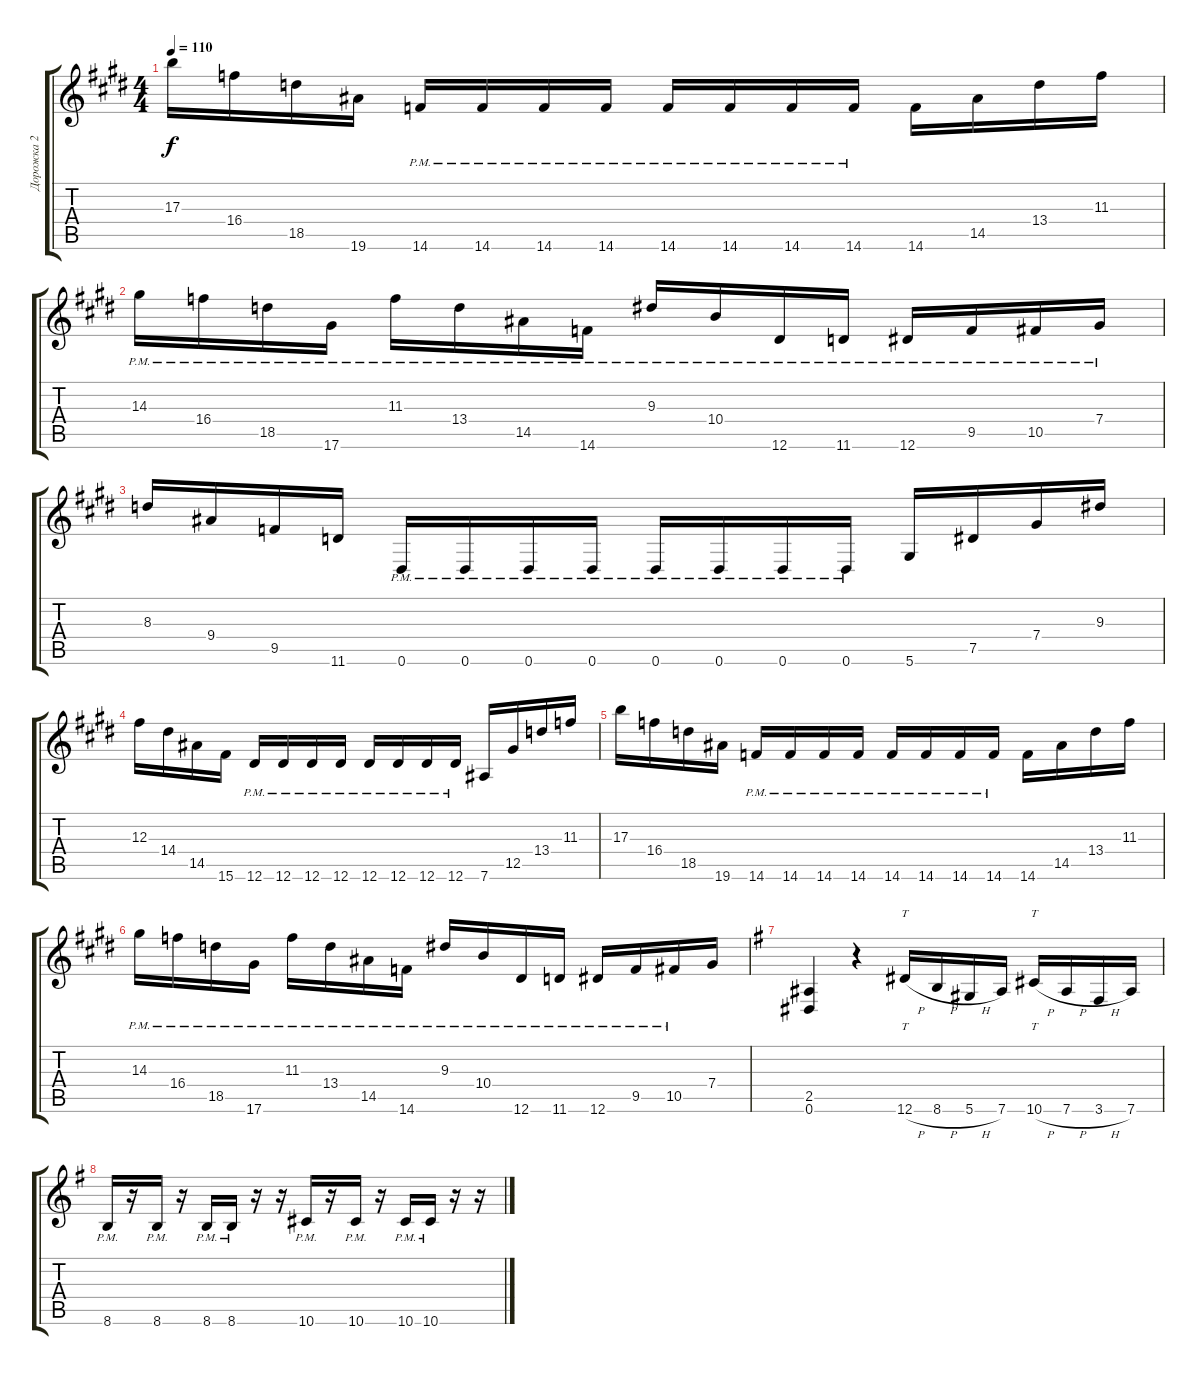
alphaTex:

\track ("Дорожка 2" "Дорожка 2") {instrument overdrivenguitar}
\staff {score tabs}
\tuning (Eb4 Bb3 Gb3 Db3 Ab2 Eb2) {hide}
\ts (4 4)
\tempo 110
\clef g2
\ks e
17.3.16{dy f} 16.4.16 18.5.16 19.6.16 14.6{pm}.16 14.6{pm}.16 14.6{pm}.16 14.6{pm}.16 14.6{pm}.16 14.6{pm}.16 14.6{pm}.16 14.6{pm}.16 14.6.16 14.5.16 13.4.16 11.3.16 |
14.3{pm}.16 16.4{pm}.16 18.5{pm}.16 17.6{pm}.16 11.3{pm}.16 13.4{pm}.16 14.5{pm}.16 14.6{pm}.16 9.3{pm}.16 10.4{pm}.16 12.6{pm}.16 11.6{pm}.16 12.6{pm}.16 9.5{pm}.16 10.5{pm}.16 7.4{pm}.16 |
8.3.16 9.4.16 9.5.16 11.6.16 0.6{pm}.16 0.6{pm}.16 0.6{pm}.16 0.6{pm}.16 0.6{pm}.16 0.6{pm}.16 0.6{pm}.16 0.6{pm}.16 5.6.16 7.5.16 7.4.16 9.3.16 |
12.3.16 14.4.16 14.5.16 15.6.16 12.6{pm}.16 12.6{pm}.16 12.6{pm}.16 12.6{pm}.16 12.6{pm}.16 12.6{pm}.16 12.6{pm}.16 12.6{pm}.16 7.6.16 12.5.16 13.4.16 11.3.16 |
17.3.16 16.4.16 18.5.16 19.6.16 14.6{pm}.16 14.6{pm}.16 14.6{pm}.16 14.6{pm}.16 14.6{pm}.16 14.6{pm}.16 14.6{pm}.16 14.6{pm}.16 14.6.16 14.5.16 13.4.16 11.3.16 |
14.3{pm}.16 16.4{pm}.16 18.5{pm}.16 17.6{pm}.16 11.3{pm}.16 13.4{pm}.16 14.5{pm}.16 14.6{pm}.16 9.3{pm}.16 10.4{pm}.16 12.6{pm}.16 11.6{pm}.16 12.6{pm}.16 9.5{pm}.16 10.5{pm}.16 7.4.16 |
\ks g
(2.5 0.6).4 r.4 12.6{h}.16{tt} 8.6{h}.16 5.6{h}.16 7.6.16 10.6{h}.16{tt} 7.6{h}.16 3.6{h}.16 7.6.16 |
8.6{pm}.16 r.16 8.6{pm}.16 r.16 8.6{pm}.16 8.6{pm}.16 r.16 r.16 10.6{pm}.16 r.16 10.6{pm}.16 r.16 10.6{pm}.16 10.6{pm}.16 r.16 r.16
